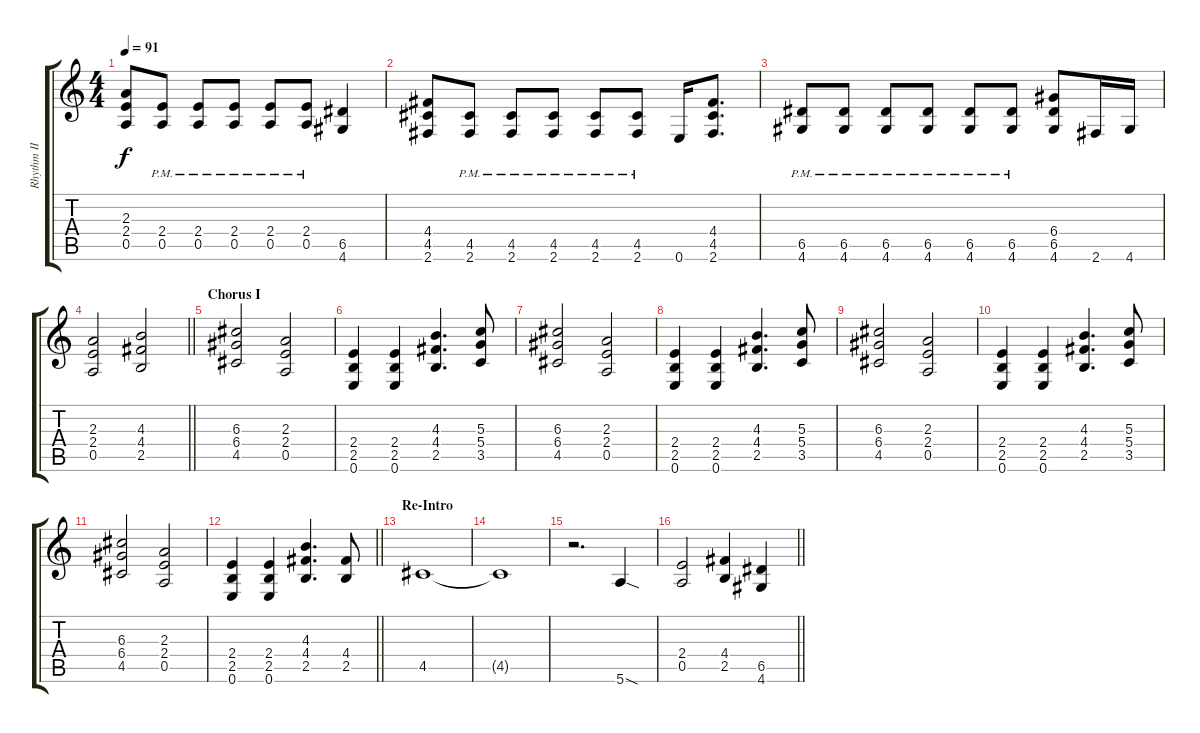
\track ("Rhythm II" "Rhythm II") {instrument distortionguitar}
\staff {score tabs}
\tuning (E4 B3 G3 D3 A2 E2) {hide}
\ts (4 4)
\tempo 91
\clef g2
\ks c
(2.3 2.4 0.5).8{dy f} (2.4{pm} 0.5{pm}).8 (2.4{pm} 0.5{pm}).8 (2.4{pm} 0.5{pm}).8 (2.4{pm} 0.5{pm}).8 (2.4{pm} 0.5{pm}).8 (6.5 4.6).4 |
(4.4 4.5 2.6).8 (4.5{pm} 2.6{pm}).8 (4.5{pm} 2.6{pm}).8 (4.5{pm} 2.6{pm}).8 (4.5{pm} 2.6{pm}).8 (4.5{pm} 2.6{pm}).8 0.6.16 (4.4 4.5 2.6).8{d} |
(6.5{pm} 4.6{pm}).8 (6.5{pm} 4.6{pm}).8 (6.5{pm} 4.6{pm}).8 (6.5{pm} 4.6{pm}).8 (6.5{pm} 4.6{pm}).8 (6.5{pm} 4.6{pm}).8 (6.4 6.5 4.6).8 2.6.16 4.6.16 |
\barLineRight lightlight
(2.3 2.4 0.5).2 (4.3 4.4 2.5).2 |
\section ("" "Chorus I")
(6.3 6.4 4.5).2 (2.3 2.4 0.5).2 |
(2.4 2.5 0.6).4 (2.4 2.5 0.6).4 (4.3 4.4 2.5).4{d} (5.3 5.4 3.5).8 |
(6.3 6.4 4.5).2 (2.3 2.4 0.5).2 |
(2.4 2.5 0.6).4 (2.4 2.5 0.6).4 (4.3 4.4 2.5).4{d} (5.3 5.4 3.5).8 |
(6.3 6.4 4.5).2 (2.3 2.4 0.5).2 |
(2.4 2.5 0.6).4 (2.4 2.5 0.6).4 (4.3 4.4 2.5).4{d} (5.3 5.4 3.5).8 |
(6.3 6.4 4.5).2 (2.3 2.4 0.5).2 |
\barLineRight lightlight
(2.4 2.5 0.6).4 (2.4 2.5 0.6).4 (4.3 4.4 2.5).4{d} (4.4 2.5).8 |
\section ("" "Re-Intro")
4.5.1{volume 5} |
4.5{t}.1 |
r.2{d volume 9} 5.6{sod}.4 |
\barLineRight lightlight
(2.4 0.5).2 (4.4 2.5).4 (6.5 4.6).4
